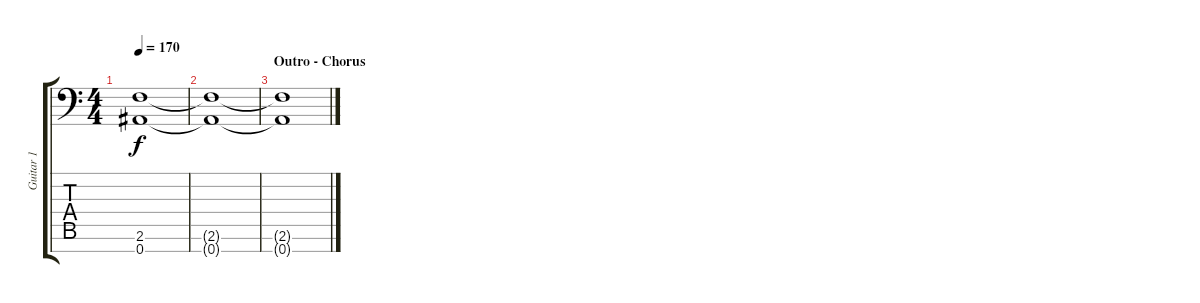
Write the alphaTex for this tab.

\track ("Guitar 1" "Guitar 1") {instrument distortionguitar}
\staff {score tabs}
\tuning (Eb4 Bb3 Gb3 Db3 Ab2 Eb2 Bb1) {hide}
\ts (4 4)
\tempo 170
\clef f4
\ks c
(2.6{t} 0.7{t}).1{dy f volume 2} |
(2.6{t} 0.7{t}).1 |
\section ("" "Outro - Chorus")
(2.6{t} 0.7{t}).1
